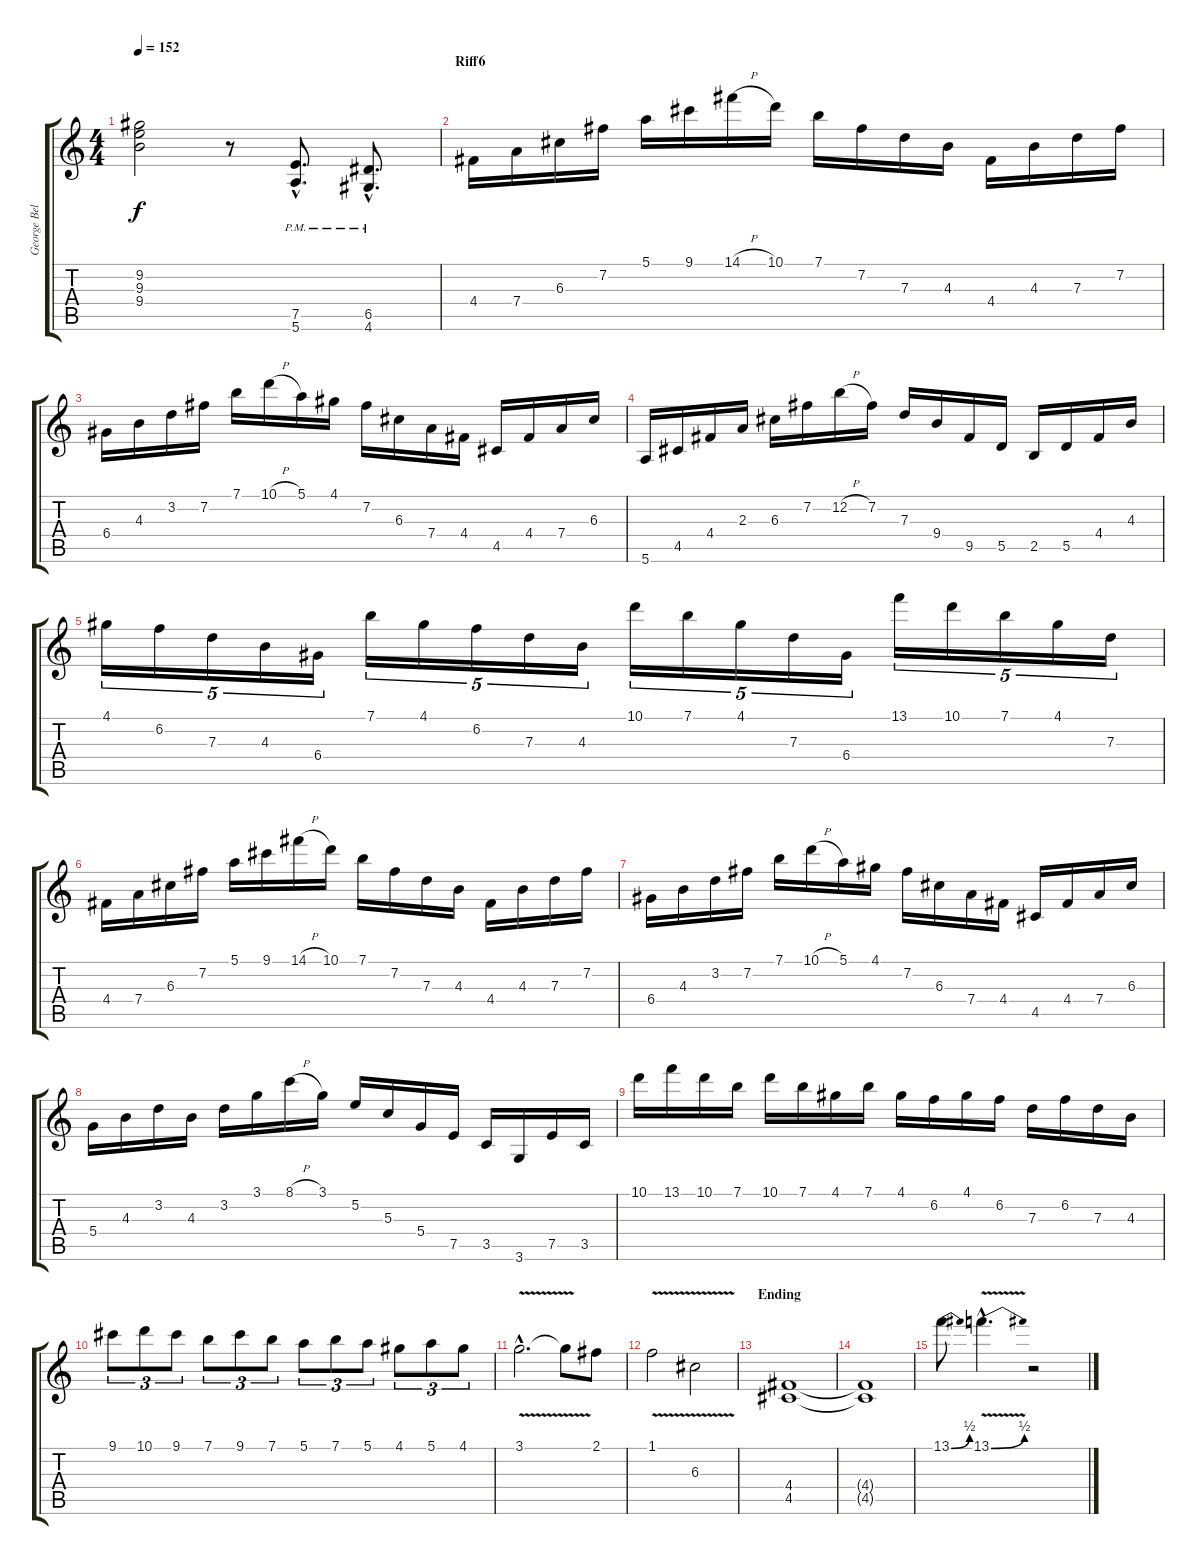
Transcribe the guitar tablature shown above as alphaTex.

\track ("George Bellas" "George Bel") {instrument overdrivenguitar}
\staff {score tabs}
\tuning (E4 B3 G3 D3 A2 E2) {hide}
\ts (4 4)
\tempo 152
\clef g2
\ks c
(9.2{t} 9.3{t} 9.4{t}).2{dy f} r.8 (7.5{hac pm} 5.6{hac}).8{d instrument overdrivenguitar} (6.5{hac pm} 4.6{hac}).8{d} |
\section ("" "Riff6")
4.4.16 7.4.16 6.3.16 7.2.16 5.1.16 9.1.16 14.1{h}.16 10.1.16 7.1.16 7.2.16 7.3.16 4.3.16 4.4.16 4.3.16 7.3.16 7.2.16 |
6.4.16 4.3.16 3.2.16 7.2.16 7.1.16 10.1{h}.16 5.1.16 4.1.16 7.2.16 6.3.16 7.4.16 4.4.16 4.5.16 4.4.16 7.4.16 6.3.16 |
5.6.16 4.5.16 4.4.16 2.3.16 6.3.16 7.2.16 12.2{h}.16 7.2.16 7.3.16 9.4.16 9.5.16 5.5.16 2.5.16 5.5.16 4.4.16 4.3.16 |
4.1.16{tu (5 4)} 6.2.16{tu (5 4)} 7.3.16{tu (5 4)} 4.3.16{tu (5 4)} 6.4.16{tu (5 4)} 7.1.16{tu (5 4)} 4.1.16{tu (5 4)} 6.2.16{tu (5 4)} 7.3.16{tu (5 4)} 4.3.16{tu (5 4)} 10.1.16{tu (5 4)} 7.1.16{tu (5 4)} 4.1.16{tu (5 4)} 7.3.16{tu (5 4)} 6.4.16{tu (5 4)} 13.1.16{tu (5 4)} 10.1.16{tu (5 4)} 7.1.16{tu (5 4)} 4.1.16{tu (5 4)} 7.3.16{tu (5 4)} |
4.4.16 7.4.16 6.3.16 7.2.16 5.1.16 9.1.16 14.1{h}.16 10.1.16 7.1.16 7.2.16 7.3.16 4.3.16 4.4.16 4.3.16 7.3.16 7.2.16 |
6.4.16 4.3.16 3.2.16 7.2.16 7.1.16 10.1{h}.16 5.1.16 4.1.16 7.2.16 6.3.16 7.4.16 4.4.16 4.5.16 4.4.16 7.4.16 6.3.16 |
5.4.16 4.3.16 3.2.16 4.3.16 3.2.16 3.1.16 8.1{h}.16 3.1.16 5.2.16 5.3.16 5.4.16 7.5.16 3.5.16 3.6.16 7.5.16 3.5.16 |
10.1.16 13.1.16 10.1.16 7.1.16 10.1.16 7.1.16 4.1.16 7.1.16 4.1.16 6.2.16 4.1.16 6.2.16 7.3.16 6.2.16 7.3.16 4.3.16 |
9.1.8{tu (3 2)} 10.1.8{tu (3 2)} 9.1.8{tu (3 2)} 7.1.8{tu (3 2)} 9.1.8{tu (3 2)} 7.1.8{tu (3 2)} 5.1.8{tu (3 2)} 7.1.8{tu (3 2)} 5.1.8{tu (3 2)} 4.1.8{tu (3 2)} 5.1.8{tu (3 2)} 4.1.8{tu (3 2)} |
3.1{v hac}.2{d} 3.1{t}.8 2.1.8 |
1.1{v}.2 6.3{v}.2 |
\section ("" "Ending")
(4.4 4.5).1 |
(4.4{t} 4.5{t}).1 |
13.1{be (bend 0 0 60 2)}.8 13.1{be (bend 0 0 60 2) v hac}.4{d} r.2
